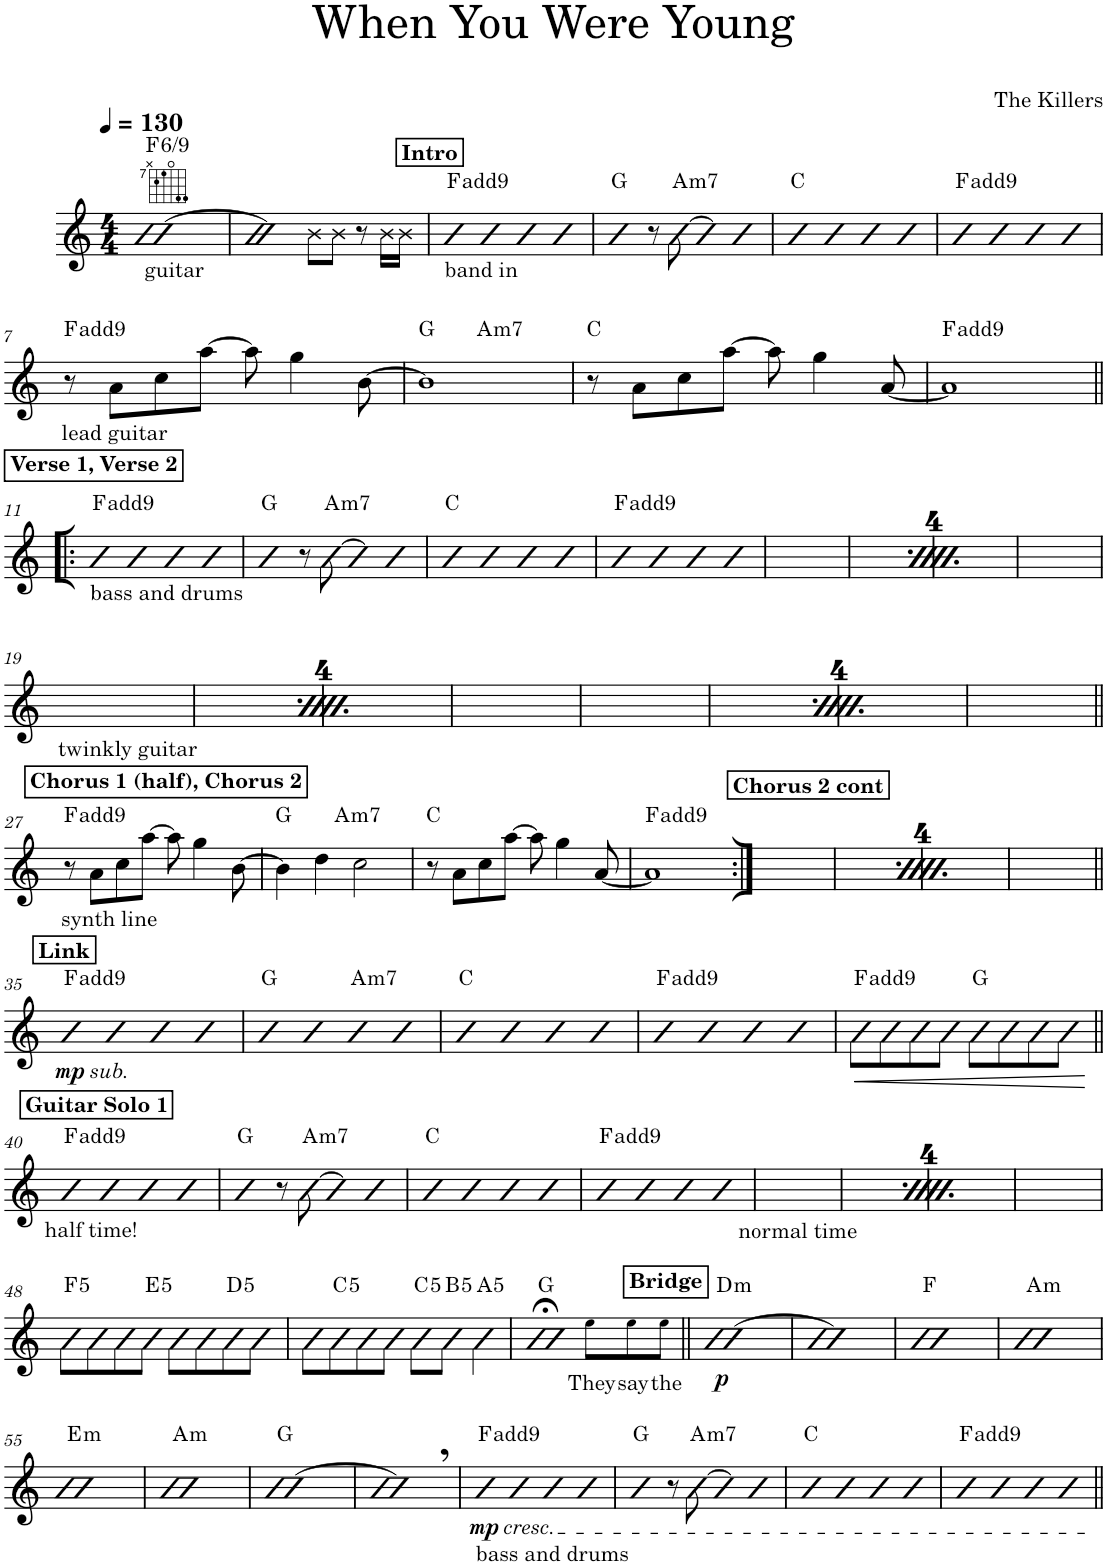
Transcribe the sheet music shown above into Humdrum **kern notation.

**kern	**text	**dynam	**harte
*part1	*part1	*part1	*part1
*staff1	*staff1	*staff1	*
*I"Piano	*	*	*
*I'Pno.	*	*	*
*clefG2	*	*	*
*k[]	*	*	*
*M4/4	*	*	*
*MM130	*	*	*
=1	=1	=1	=1
!LO:TX:b:t=guitar	!	!	!LO:H:kt=/6
[1b	.	.	F:maj6(9)
=2	=2	=2	=2
2b]	.	.	.
8b\L	.	.	.
8b\J	.	.	.
8r	.	.	.
16b\LL	.	.	.
16b\JJ	.	.	.
!!LO:REH:place=s1:a:B:cj:t=Intro
=3	=3	=3	=3
!LO:TX:b:t=band in	!	!	!
4b	.	.	F:maj(9)
4b	.	.	.
4b	.	.	.
4b	.	.	.
=4	=4	=4	=4
4b	.	.	G:maj
8r	.	.	.
!	!	!	!LO:H:kt=m7
[8b\	.	.	A:min7
4b]	.	.	.
4b	.	.	.
=5	=5	=5	=5
4b	.	.	C:maj
4b	.	.	.
4b	.	.	.
4b	.	.	.
=6	=6	=6	=6
4b	.	.	F:maj(9)
4b	.	.	.
4b	.	.	.
4b	.	.	.
!!LO:LB:g=z
=7	=7	=7	=7
!LO:TX:b:t=lead guitar	!	!	!
8r	.	.	F:maj(9)
8a\L	.	.	.
8cc\	.	.	.
[8aa\J	.	.	.
8aa\]	.	.	.
4gg\	.	.	.
[8b\	.	.	.
=8	=8	=8	=8
*^	*	*	*
1b]	4.ryy	.	.	G:maj
!	!	!	!	!LO:H:kt=m7
.	2ryy	.	.	A:min7
.	8ryy	.	.	.
*v	*v	*	*	*
=9	=9	=9	=9
8r	.	.	C:maj
8a\L	.	.	.
8cc\	.	.	.
[8aa\J	.	.	.
8aa\]	.	.	.
4gg\	.	.	.
[8a/	.	.	.
=10	=10	=10	=10
1a]	.	.	F:maj(9)
!!LO:LB:g=z
!!LO:REH:place=s1:a:B:cj:t=Verse 1, Verse 2
=11!|:	=11!|:	=11!|:	=11!|:
!LO:TX:b:t=bass and drums	!	!	!
4b	.	.	F:maj(9)
4b	.	.	.
4b	.	.	.
4b	.	.	.
=12	=12	=12	=12
4b	.	.	G:maj
8r	.	.	.
!	!	!	!LO:H:kt=m7
[8b\	.	.	A:min7
4b]	.	.	.
4b	.	.	.
=13	=13	=13	=13
4b	.	.	C:maj
4b	.	.	.
4b	.	.	.
4b	.	.	.
=14	=14	=14	=14
4b	.	.	F:maj(9)
4b	.	.	.
4b	.	.	.
4b	.	.	.
!!LO:REH:place=s1:a:B:cj:t=Verse 1, Verse 2
=15	=15	=15	=15
!LO:TX:b:t=bass and drums	!	!	!
4b	.	.	F:maj(9)
4b	.	.	.
4b	.	.	.
4b	.	.	.
=16	=16	=16	=16
4b	.	.	G:maj
8r	.	.	.
!	!	!	!LO:H:kt=m7
[8b\	.	.	A:min7
4b]	.	.	.
4b	.	.	.
=17	=17	=17	=17
4b	.	.	C:maj
4b	.	.	.
4b	.	.	.
4b	.	.	.
=18	=18	=18	=18
4b	.	.	F:maj(9)
4b	.	.	.
4b	.	.	.
4b	.	.	.
!!LO:LB:g=z
!!LO:REH:place=s1:a:B:cj:t=Verse 1, Verse 2
=19	=19	=19	=19
!LO:TX:b:t=bass and drums	!	!	!
4b	.	.	F:maj(9)
4b	.	.	.
4b	.	.	.
4b	.	.	.
=20	=20	=20	=20
4b	.	.	G:maj
8r	.	.	.
!	!	!	!LO:H:kt=m7
[8b\	.	.	A:min7
4b]	.	.	.
4b	.	.	.
=21	=21	=21	=21
4b	.	.	C:maj
4b	.	.	.
4b	.	.	.
4b	.	.	.
=22	=22	=22	=22
4b	.	.	F:maj(9)
4b	.	.	.
4b	.	.	.
4b	.	.	.
!!LO:REH:place=s1:a:B:cj:t=Verse 1, Verse 2
=23	=23	=23	=23
!LO:TX:b:t=bass and drums	!	!	!
4b	.	.	F:maj(9)
4b	.	.	.
4b	.	.	.
4b	.	.	.
=24	=24	=24	=24
4b	.	.	G:maj
8r	.	.	.
!	!	!	!LO:H:kt=m7
[8b\	.	.	A:min7
4b]	.	.	.
4b	.	.	.
=25	=25	=25	=25
4b	.	.	C:maj
4b	.	.	.
4b	.	.	.
4b	.	.	.
=26	=26	=26	=26
4b	.	.	F:maj(9)
4b	.	.	.
4b	.	.	.
4b	.	.	.
!!LO:LB:g=z
!!LO:REH:place=s1:a:B:cj:t=Chorus 1 (half), Chorus 2
=27||	=27||	=27||	=27||
!LO:TX:b:t=synth line	!	!	!
8r	.	.	F:maj(9)
8a\L	.	.	.
8cc\	.	.	.
[8aa\J	.	.	.
8aa\]	.	.	.
4gg\	.	.	.
[8b\	.	.	.
=28	=28	=28	=28
*^	*	*	*
4b\]	4.ryy	.	.	G:maj
4dd\	.	.	.	.
!	!	!	!	!LO:H:kt=m7
.	2ryy	.	.	A:min7
2cc\	.	.	.	.
.	8ryy	.	.	.
*v	*v	*	*	*
=29	=29	=29	=29
8r	.	.	C:maj
8a\L	.	.	.
8cc\	.	.	.
[8aa\J	.	.	.
8aa\]	.	.	.
4gg\	.	.	.
[8a/	.	.	.
=30	=30	=30	=30
1a]	.	.	F:maj(9)
!!LO:REH:place=s1:a:B:cj:t=Chorus 1 (half), Chorus 2
=31:|!	=31:|!	=31:|!	=31:|!
!LO:TX:b:t=synth line	!	!	!
8r	.	.	F:maj(9)
8a\L	.	.	.
8cc\	.	.	.
[8aa\J	.	.	.
8aa\]	.	.	.
4gg\	.	.	.
[8b\	.	.	.
=32	=32	=32	=32
*^	*	*	*
4b\]	4.ryy	.	.	G:maj
4dd\	.	.	.	.
!	!	!	!	!LO:H:kt=m7
.	2ryy	.	.	A:min7
2cc\	.	.	.	.
.	8ryy	.	.	.
*v	*v	*	*	*
=33	=33	=33	=33
8r	.	.	C:maj
8a\L	.	.	.
8cc\	.	.	.
[8aa\J	.	.	.
8aa\]	.	.	.
4gg\	.	.	.
[8a/	.	.	.
=34	=34	=34	=34
1a]	.	.	F:maj(9)
!!LO:LB:g=z
!!LO:REH:place=s1:a:B:cj:t=Link
=35||	=35||	=35||	=35||
!	!	!LO:DY:b	!
!	!	!LO:DY:n=1:b	!
4b	.	mp other-dynamics	F:maj(9)
4b	.	.	.
4b	.	.	.
4b	.	.	.
=36	=36	=36	=36
4b	.	.	G:maj
4b	.	.	.
!	!	!	!LO:H:kt=m7
4b	.	.	A:min7
4b	.	.	.
=37	=37	=37	=37
4b	.	.	C:maj
4b	.	.	.
4b	.	.	.
4b	.	.	.
=38	=38	=38	=38
4b	.	.	F:maj(9)
4b	.	.	.
4b	.	.	.
4b	.	.	.
=39	=39	=39	=39
!	!	!LO:HP:b	!
8b\L	.	<	F:maj(9)
8b\	.	.	.
8b\	.	.	.
8b\J	.	.	.
8b\L	.	.	G:maj
8b\	.	.	.
8b\	.	.	.
8b\J	.	.	.
.	.	[	.
!!LO:LB:g=z
!!LO:REH:place=s1:a:B:cj:t=Guitar Solo 1
=40||	=40||	=40||	=40||
!LO:TX:b:t=half time!	!	!	!
4b	.	.	F:maj(9)
4b	.	.	.
4b	.	.	.
4b	.	.	.
=41	=41	=41	=41
4b	.	.	G:maj
8r	.	.	.
!	!	!	!LO:H:kt=m7
[8b\	.	.	A:min7
4b]	.	.	.
4b	.	.	.
=42	=42	=42	=42
4b	.	.	C:maj
4b	.	.	.
4b	.	.	.
4b	.	.	.
=43	=43	=43	=43
4b	.	.	F:maj(9)
4b	.	.	.
4b	.	.	.
4b	.	.	.
!!LO:REH:place=s1:a:B:cj:t=Guitar Solo 1
=44	=44	=44	=44
!LO:TX:b:t=half time!	!	!	!
4b	.	.	F:maj(9)
4b	.	.	.
4b	.	.	.
4b	.	.	.
=45	=45	=45	=45
4b	.	.	G:maj
8r	.	.	.
!	!	!	!LO:H:kt=m7
[8b\	.	.	A:min7
4b]	.	.	.
4b	.	.	.
=46	=46	=46	=46
4b	.	.	C:maj
4b	.	.	.
4b	.	.	.
4b	.	.	.
=47	=47	=47	=47
4b	.	.	F:maj(9)
4b	.	.	.
4b	.	.	.
4b	.	.	.
!!LO:LB:g=z
=48	=48	=48	=48
!	!	!	!LO:H:kt=5
8b\L	.	.	F:(1,5)
8b\	.	.	.
8b\	.	.	.
!	!	!	!LO:H:kt=5
8b\J	.	.	E:(1,5)
8b\L	.	.	.
8b\	.	.	.
!	!	!	!LO:H:kt=5
8b\	.	.	D:(1,5)
8b\J	.	.	.
=49	=49	=49	=49
8b\L	.	.	.
!	!	!	!LO:H:kt=5
8b\	.	.	C:(1,5)
8b\	.	.	.
8b\J	.	.	.
!	!	!	!LO:H:kt=5
8b\L	.	.	C:(1,5)
!	!	!	!LO:H:kt=5
8b\J	.	.	B:(1,5)
!	!	!	!LO:H:kt=5
4b\	.	.	A:(1,5)
=50	=50	=50	=50
*^	*	*	*
1b;<	2ryy	.	.	G:maj
.	8ryy	.	.	.
!	!	!LO:LY:b	!	!
.	8ee!\L	They	.	.
!	!	!LO:LY:b	!	!
.	8ee!\	say	.	.
!	!	!LO:LY:b	!	!
.	8ee!\J	the	.	.
!!LO:REH:place=s1:a:B:cj:t=Bridge	!!
=51||	=51||	=51||	=51||	=51||
!	!	!	!LO:DY:b	!LO:H:kt=m
*v	*v	*	*	*
[1b	.	p	D:min
=52	=52	=52	=52
1b]	.	.	.
=53	=53	=53	=53
1b	.	.	F:maj
=54	=54	=54	=54
!	!	!	!LO:H:kt=m
1b	.	.	A:min
!!LO:LB:g=z
=55	=55	=55	=55
!	!	!	!LO:H:kt=m
1b	.	.	E:min
=56	=56	=56	=56
!	!	!	!LO:H:kt=m
1b	.	.	A:min
=57	=57	=57	=57
[1b	.	.	G:maj
=58	=58	=58	=58
1b,]	.	.	.
=59	=59	=59	=59
!LO:TX:b:t=bass and drums	!	!	!
!LO:TX:b:i:t=cresc.	!	!	!
!	!	!LO:DY:b	!
4b	.	mp	F:maj(9)
4b	.	.	.
4b	.	.	.
4b	.	.	.
=60	=60	=60	=60
4b	.	.	G:maj
8r	.	.	.
!	!	!	!LO:H:kt=m7
[8b\	.	.	A:min7
4b]	.	.	.
4b	.	.	.
=61	=61	=61	=61
4b	.	.	C:maj
4b	.	.	.
4b	.	.	.
4b	.	.	.
=62	=62	=62	=62
4b	.	.	F:maj(9)
4b	.	.	.
4b	.	.	.
4b	.	.	.
=||	=||	=||	=||
*-	*-	*-	*-
